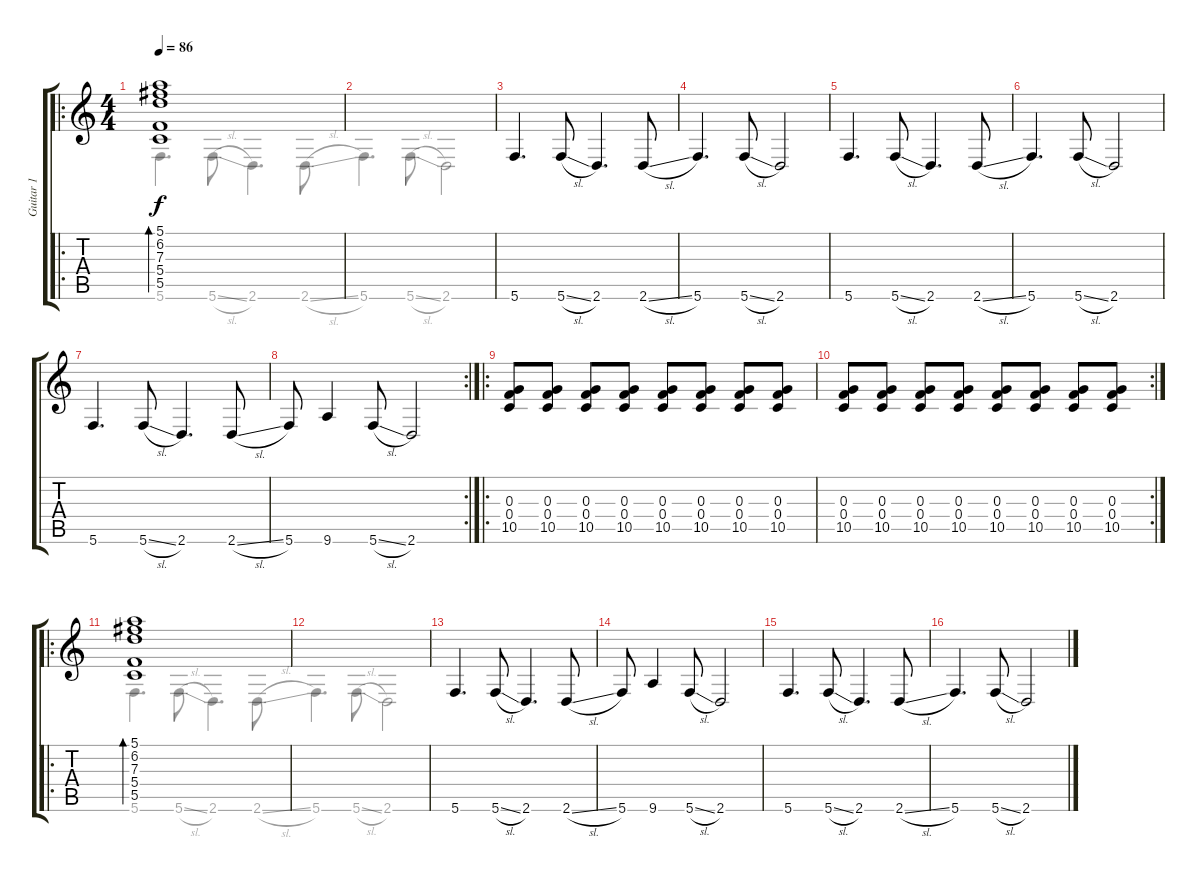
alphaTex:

\track ("Guitar 1" "Guitar 1") {instrument electricguitarjazz}
\staff {score tabs}
\tuning (E4 C4 G3 C3 G2 C2) {hide}
\voice
\ro
\ts (4 4)
\tempo 86
\clef g2
\ks c
(5.1 6.2 7.3 5.4 5.5).1{bd 240 dy f instrument electricguitarjazz} |
|
5.6.4{d} 5.6{sl}.8 2.6.4{d} 2.6{sl}.8 |
5.6.4{d} 5.6{sl}.8 2.6.2 |
5.6.4{d} 5.6{sl}.8 2.6.4{d} 2.6{sl}.8 |
5.6.4{d} 5.6{sl}.8 2.6.2 |
5.6.4{d} 5.6{sl}.8 2.6.4{d} 2.6{sl}.8 |
\rc 2
5.6.8 9.6.4 5.6{sl}.8 2.6.2 |
\ro
(0.3 0.4 10.5).8 (0.3 0.4 10.5).8 (0.3 0.4 10.5).8 (0.3 0.4 10.5).8 (0.3 0.4 10.5).8 (0.3 0.4 10.5).8 (0.3 0.4 10.5).8 (0.3 0.4 10.5).8 |
\rc 2
(0.3 0.4 10.5).8 (0.3 0.4 10.5).8 (0.3 0.4 10.5).8 (0.3 0.4 10.5).8 (0.3 0.4 10.5).8 (0.3 0.4 10.5).8 (0.3 0.4 10.5).8 (0.3 0.4 10.5).8 |
\ro
(5.1 6.2 7.3 5.4 5.5).1{bd 240} |
|
5.6.4{d} 5.6{sl}.8 2.6.4{d} 2.6{sl}.8 |
5.6.8 9.6.4 5.6{sl}.8 2.6.2 |
5.6.4{d} 5.6{sl}.8 2.6.4{d} 2.6{sl}.8 |
5.6.4{d} 5.6{sl}.8 2.6.2
\voice
\clef g2
\ottava regular
\simile none
\ks c
5.6.4{d dy f} 5.6{sl}.8 2.6.4{d} 2.6{sl}.8 |
5.6.4{d} 5.6{sl}.8 2.6.2 |
|
|
|
|
|
|
|
|
5.6.4{d} 5.6{sl}.8 2.6.4{d} 2.6{sl}.8 |
5.6.4{d} 5.6{sl}.8 2.6.2 |
|
|
|
